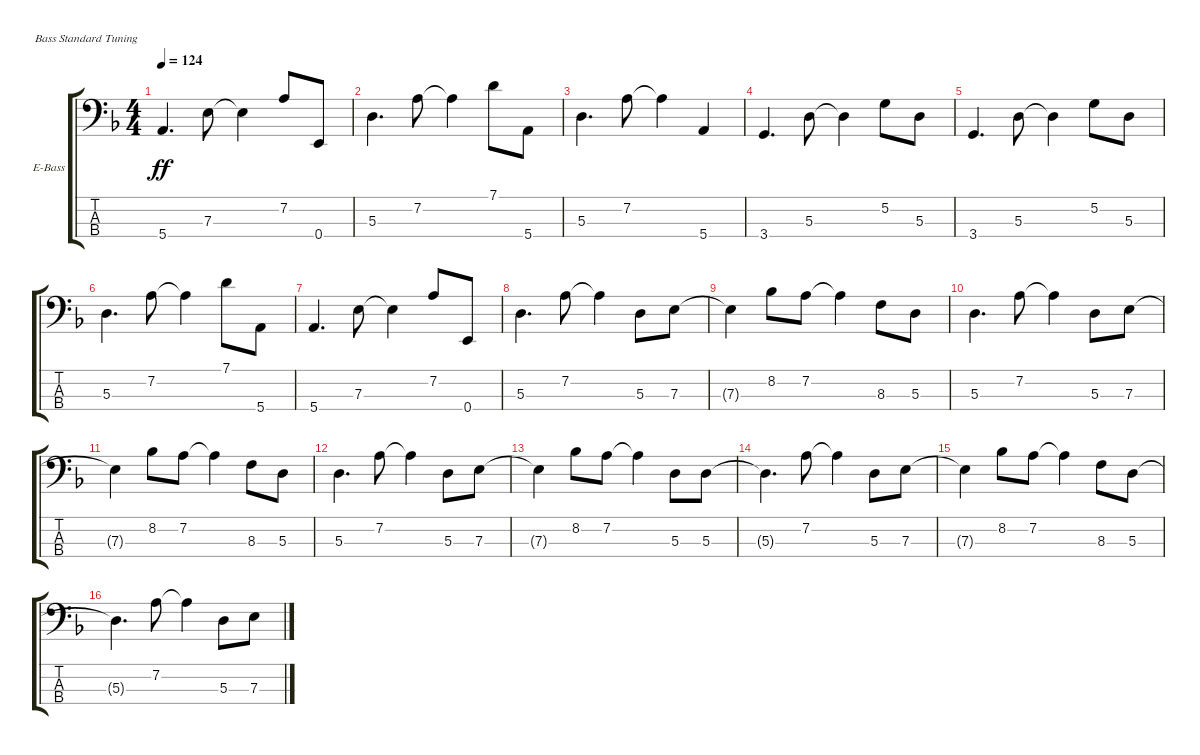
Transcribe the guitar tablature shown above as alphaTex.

\bracketExtendMode groupsimilarinstruments
\firstSystemTrackNameOrientation horizontal
\otherSystemsTrackNameOrientation horizontal
\track ("Electric Bass" "E-Bass") {instrument electricbassfinger}
\staff {score tabs}
\tuning (G2 D2 A1 E1)
\ts (4 4)
\tempo 124
\clef f4
\scale
0.333333
\ks dminor
5.4.4{d dy ff} 7.3.8 7.3{t}.4 7.2.8 0.4.8 |
\scale
0.333333 5.3.4{d} 7.2.8 7.2{t}.4 7.1.8 5.4.8 |
\scale
0.333333 5.3.4{d} 7.2.8 7.2{t}.4 5.4.4 |
\scale
0.333333 3.4.4{d} 5.3.8 5.3{t}.4 5.2.8 5.3.8 |
\scale
0.333333 3.4.4{d} 5.3.8 5.3{t}.4 5.2.8 5.3.8 |
\scale
0.333333 5.3.4{d} 7.2.8 7.2{t}.4 7.1.8 5.4.8 |
\scale
0.333333 5.4.4{d} 7.3.8 7.3{t}.4 7.2.8 0.4.8 |
\scale
0.303483 5.3.4{d} 7.2.8 7.2{t}.4 5.3.8 7.3.8 |
\scale
0.363184 7.3{t}.4 8.2.8 7.2.8 7.2{t}.4 8.3.8 5.3.8 |
5.3.4{d} 7.2.8 7.2{t}.4 5.3.8 7.3.8 |
7.3{t}.4 8.2.8 7.2.8 7.2{t}.4 8.3.8 5.3.8 |
\scale
0.333333 5.3.4{d} 7.2.8 7.2{t}.4 5.3.8 7.3.8 |
\scale
0.333333 7.3{t}.4 8.2.8 7.2.8 7.2{t}.4 5.3.8 5.3.8 |
\scale
0.333333 5.3{t}.4{d} 7.2.8 7.2{t}.4 5.3.8 7.3.8 |
\scale
0.333333 7.3{t}.4 8.2.8 7.2.8 7.2{t}.4 8.3.8 5.3.8 |
\scale
0.333333 5.3{t}.4{d} 7.2.8 7.2{t}.4 5.3.8 7.3.8
